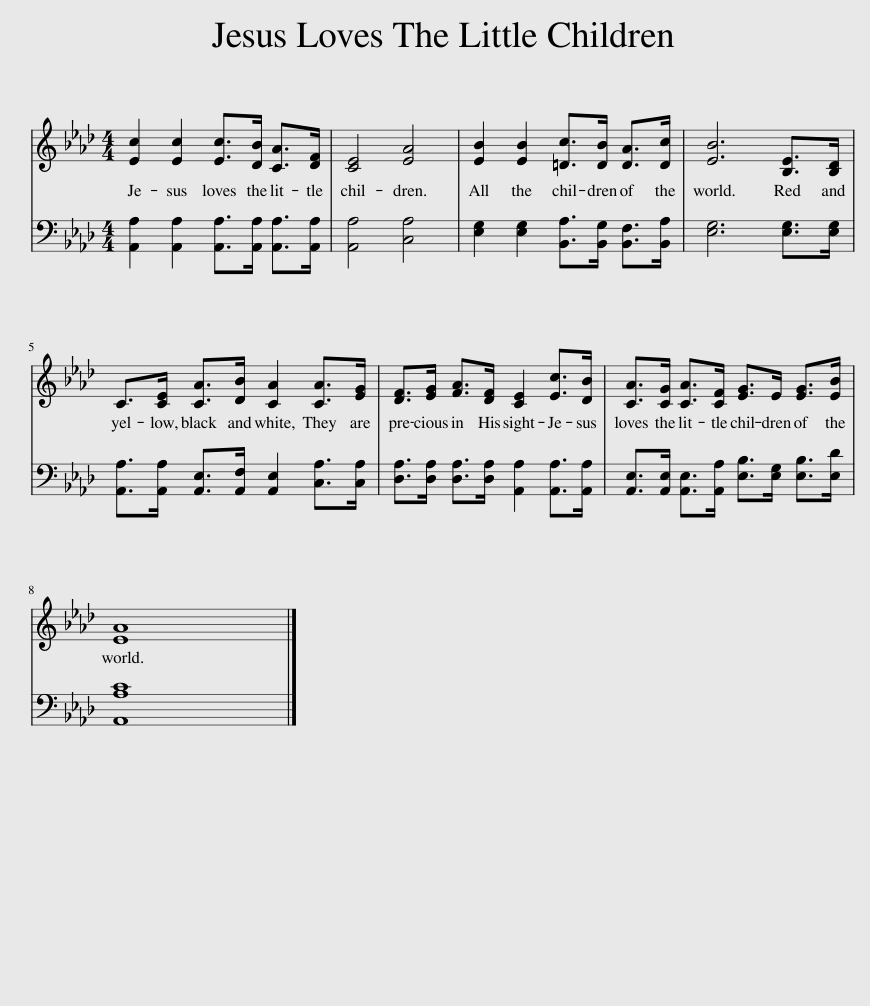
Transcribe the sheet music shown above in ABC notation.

X:1
%%score { 1 | 2 }
L:1/8
M:4/4
I:linebreak $
K:Ab
V:1 treble
V:2 bass
V:1
 [Ec]2 [Ec]2 [Ec]>[DB] [CA]>[DF] | [CE]4 [EA]4 | [EB]2 [EB]2 [=Dc]>[DB] [DA]>[Dc] | [EB]6 [B,E]>[B,D] |$ C>[CE] [CA]>[DB] [CA]2 [CA]>[EG] | %5
 [DF]>[EG] [FA]>[DF] [CE]2 [Ec]>[DB] | [CA]>[CG] [CA]>[CF] [EG]>E [EG]>[EB] |$ [EA]8 |] %8
V:2
 [A,,A,]2 [A,,A,]2 [A,,A,]>[A,,A,] [A,,A,]>[A,,A,] | [A,,A,]4 [C,A,]4 | [E,G,]2 [E,G,]2 [B,,A,]>[B,,G,] [B,,F,]>[B,,A,] | [E,G,]6 [E,G,]>[E,G,] |$ [A,,A,]>[A,,A,] [A,,E,]>[A,,F,] [A,,E,]2 [C,A,]>[C,A,] | %5
 [D,A,]>[D,A,] [D,A,]>[D,A,] [A,,A,]2 [A,,A,]>[A,,A,] | [A,,E,]>[A,,E,] [A,,E,]>[A,,A,] [E,B,]>[E,G,] [E,B,]>[E,D] |$ [A,,A,C]8 |] %8
